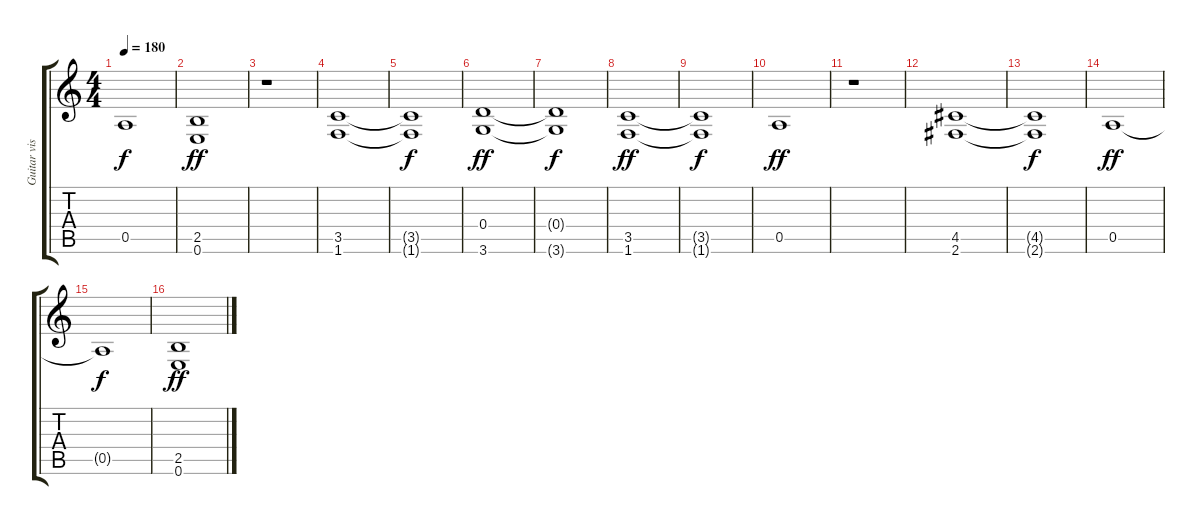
\track ("Guitar vis" "Guitar vis") {instrument overdrivenguitar}
\staff {score tabs}
\tuning (E4 B3 G3 D3 A2 E2) {hide}
\ts (4 4)
\tempo 180
\clef g2
\ks c
0.5{t}.1{dy f} |
(2.5 0.6).1{dy ff} |
r.1 |
(3.5 1.6).1 |
(3.5{t} 1.6{t}).1{dy f} |
(0.4 3.6).1{dy ff} |
(0.4{t} 3.6{t}).1{dy f} |
(3.5 1.6).1{dy ff} |
(3.5{t} 1.6{t}).1{dy f} |
0.5.1{dy ff} |
r.1 |
(4.5 2.6).1 |
(4.5{t} 2.6{t}).1{dy f} |
0.5.1{dy ff} |
0.5{t}.1{dy f} |
(2.5 0.6).1{dy ff}
